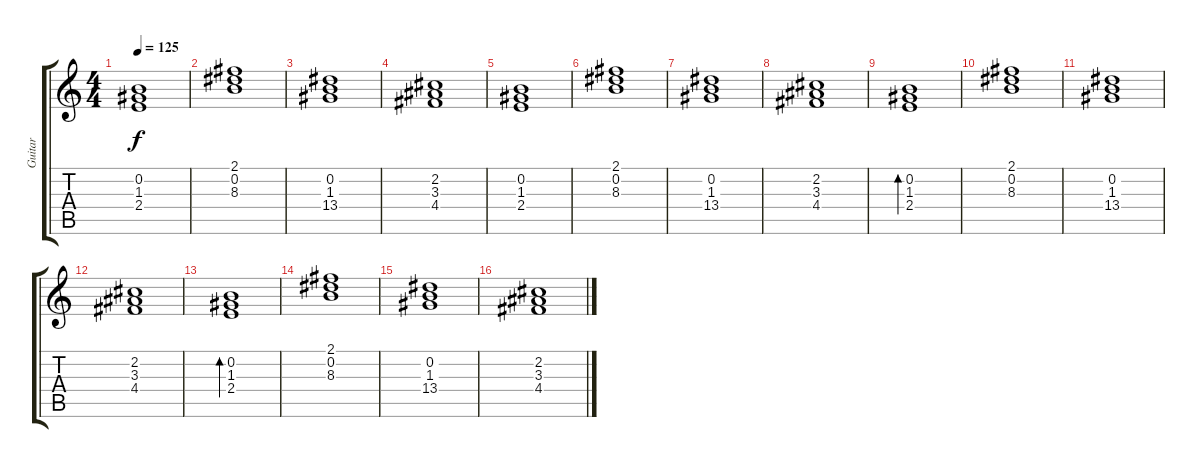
\track ("Guitar" "Guitar") {instrument electricguitarmuted}
\staff {score tabs}
\tuning (E4 B3 G3 D3 A2 E2) {hide}
\ts (4 4)
\tempo 125
\clef g2
\ks c
(0.2 1.3 2.4).1{dy f} |
(2.1 0.2 8.3).1 |
(0.2 1.3 13.4).1 |
(2.2 3.3 4.4).1 |
(0.2 1.3 2.4).1 |
(2.1 0.2 8.3).1 |
(0.2 1.3 13.4).1 |
(2.2 3.3 4.4).1 |
(0.2 1.3 2.4).1{bd 480} |
(2.1 0.2 8.3).1 |
(0.2 1.3 13.4).1 |
(2.2 3.3 4.4).1 |
(0.2 1.3 2.4).1{bd 480} |
(2.1 0.2 8.3).1 |
(0.2 1.3 13.4).1 |
(2.2 3.3 4.4).1
